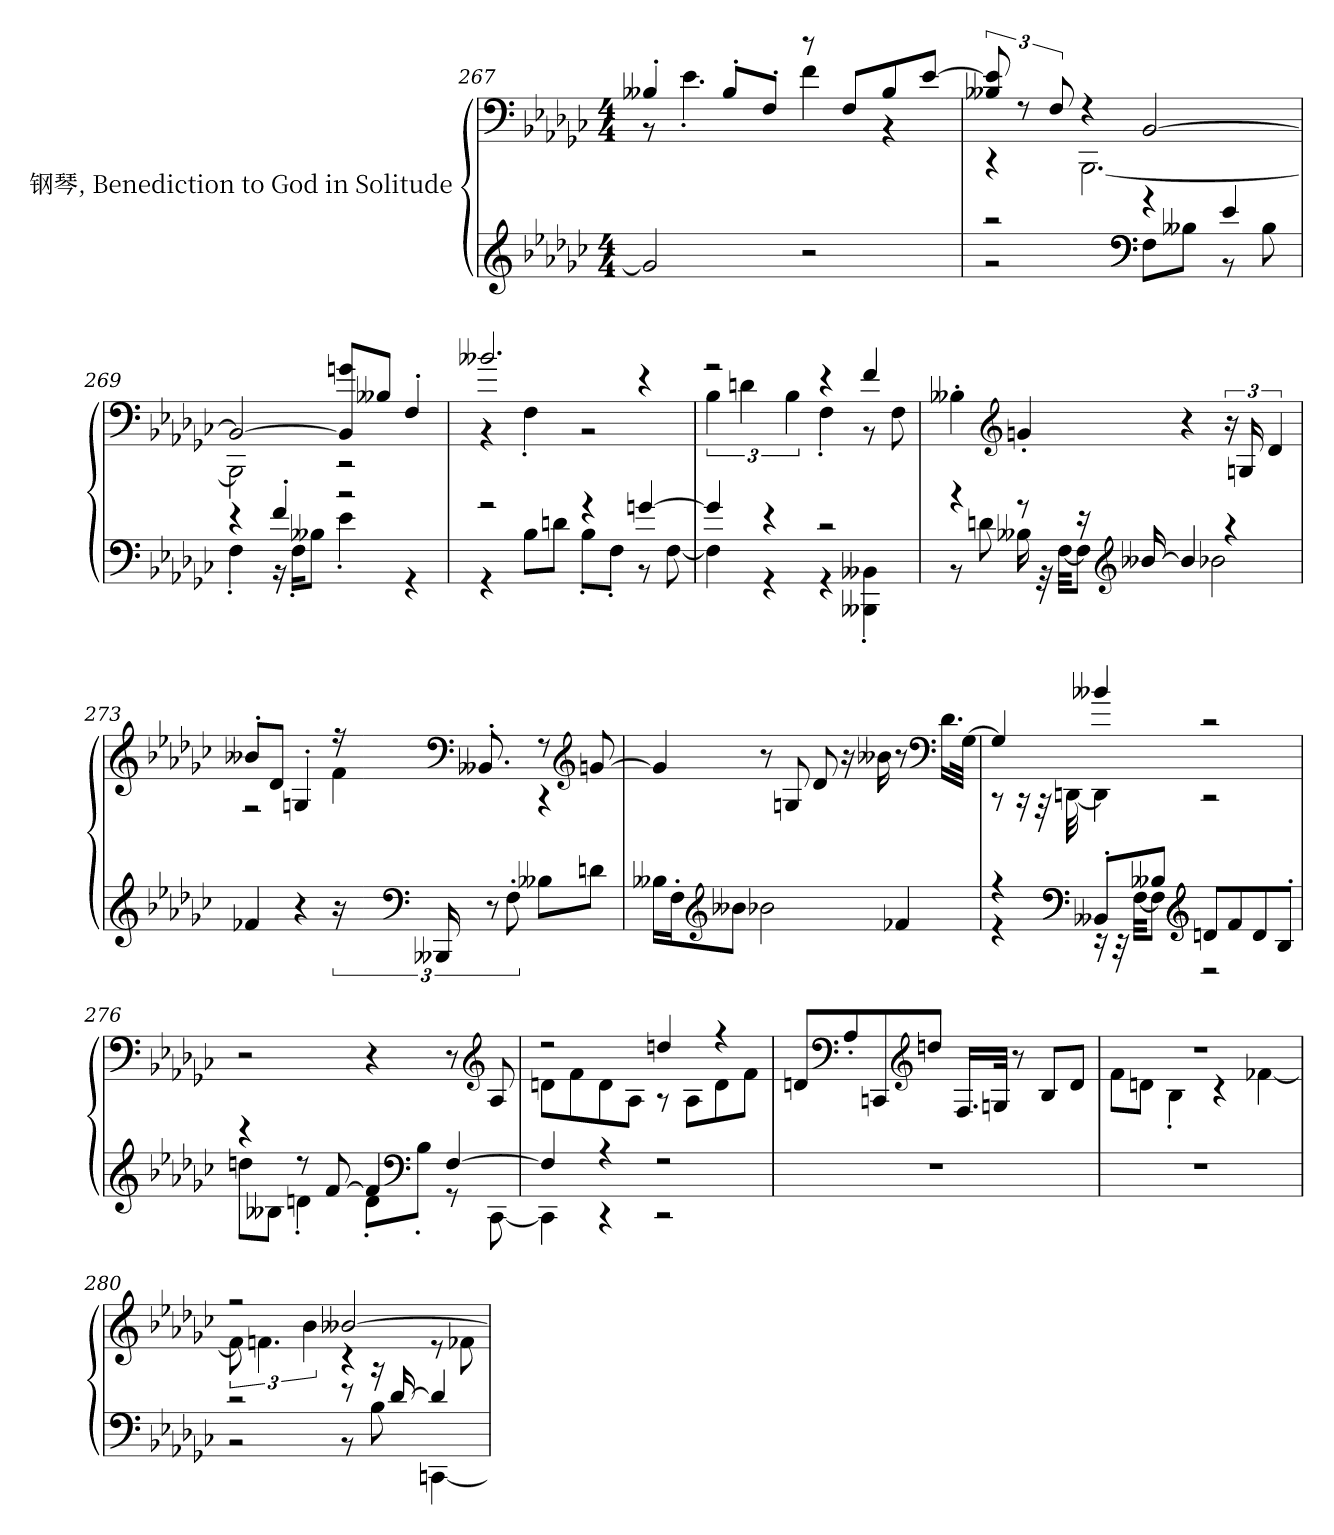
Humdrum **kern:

**kern	**kern
*part1	*part1
*staff2	*staff1
*I"钢琴, Benediction to God in Solitude	*
*clefG2	*clefF4
*k[b-e-a-d-g-c-]	*k[b-e-a-d-g-c-]
*M4/4	*M4/4
=267	=267
*	*^
2g/]	4B--X'/	8r
.	.	4.e-'\
.	8B--'/L	.
.	8F'/J	.
2r	8r	4f\
.	8F/L	.
.	8B--/	4r
.	[8e-/J	.
!!LO:LB:g=z	!!
=268	=268	=268
*^	*	*
2r	2r	12B--X/ 12e-/]	4r
.	.	12r	.
.	.	12F/	.
.	.	4r	[2.BBB-\
*clefF4	*	*	*
4r	8F\L	[2BB-/	.
.	8B--X\J	.	.
4e-/	8r	.	.
.	8B--\	.	.
=269	=269	=269	=269
4r	4F'\	2BB-/_	2BBB-\]
4f'/	16r	.	.
.	16F'\KL	.	.
.	8B--X\J	.	.
2r	4e-'\	8BB-/] 8gn/L	2r
.	.	8B--X/J	.
.	4r	4F'/	.
=270	=270	=270	=270
2r	4r	2.b--X/	4r
.	8B-\L	.	4F'\
.	8dn\J	.	.
4r	8B-'\L	.	2r
.	8F'\J	.	.
[4gn/	8r	4r	.
.	[8F\	.	.
=271	=271	=271	=271
4g/]	4F\]	2r	6B-\
.	.	.	6dn\
4r	4r	.	.
.	.	.	6B-\
2r	4r	4r	4F'\
.	4BBB--X\' 4BB--X\'	4f/	8r
.	.	.	8F\
*	*	*v	*v
!!LO:LB:g=z
=272	=272	=272
4r	8r	4B--X'\
.	8dn\	.
*	*	*clefG2
8r	16B--X\	4gn'/
.	32r	.
.	[32F\KKL	.
16r	8F\J]	.
*clefG2	*	*
[16b--X/	.	.
4b--/]	2b-X\	4r
4r	.	24r
.	.	24Gn/
.	.	6d-/
*v	*v	*
=273	=273
*	*^
4f-X/	8b--X'/L	2r
.	8d-/J	.
4r	4Gn'/	.
24r	16r	4f\
*clefF4	*	*
24BBB--X/	.	.
*	*clefF4	*
.	8.BB--X'/	.
12r	.	.
12F'\	.	.
8B--X\L	8r	4r
*	*clefG2	*
8dn\J	[8gn/	.
*	*v	*v
!!LO:LB:g=z
=274	=274
16B--X\LL	4g/]
16F'\J	.
*clefG2	*
8b--X\J	.
2b-X\	8r
.	8Gn/
.	8d-/
.	16r
.	16b--X\
4f-X/	8r
*	*clefF4
.	16.d-\LL
.	[32G\JJk
=275	=275
*^	*^
4r	4r	4G/]	8r
.	.	.	16r
.	.	.	32r
.	.	.	[32DDn\
*clefF4	*	*	*
8BB--X'/L	16r	4b--X/	4DD\]
.	32r	.	.
.	[32F\KKL	.	.
8B--X/J	8F\J]	.	.
*clefG2	*	*	*
8dn/L	2r	2r	2r
8f/	.	.	.
8d/	.	.	.
8B--'/J	.	.	.
*	*	*v	*v
!!LO:LB:g=z
=276	=276	=276
4r	8ddn\L	2r
.	8B--X\J	.
8r	4dn'\	.
[8f/	.	.
4f/]	8d'\L	4r
*clefF4	*	*
.	8B--'\J	.
[4F/	8r	8r
*	*	*clefG2
.	[8CC-\	8A-/
=277	=277	=277
*	*	*^
4F/]	4CC-\]	2r	8dn\L
.	.	.	8f\
4r	4r	.	8d\
.	.	.	8A-\J
2r	2r	4ddn/	8r
.	.	.	8A-\L
.	.	4r	8d\
.	.	.	8f\J
*v	*v	*	*
*	*v	*v
=278	=278
1r	8dn/L
*	*clefF4
.	8A-'/
.	8CCn/
*	*clefG2
.	8ddn/J
.	16.F/LL
.	32Gn/JJk
.	8r
.	8B-/L
.	8d/J
!!LO:LB:g=z
=279	=279
*	*^
1r	1r	8f\L
.	.	8dn\J
.	.	4B-'\
.	.	4r
.	.	[4f-X\
=280	=280	=280
*^	*	*
2r	2r	2r	12f-\]
.	.	.	6.fn\
.	.	.	6b-\
8r	8r	[2b--X/	4r
16r	8B-\	.	.
[16d-/	.	.	.
4d-/]	[4CCn\	.	8r
.	.	.	8f-X\
*v	*v	*	*
*	*v	*v
=	=
*-	*-
